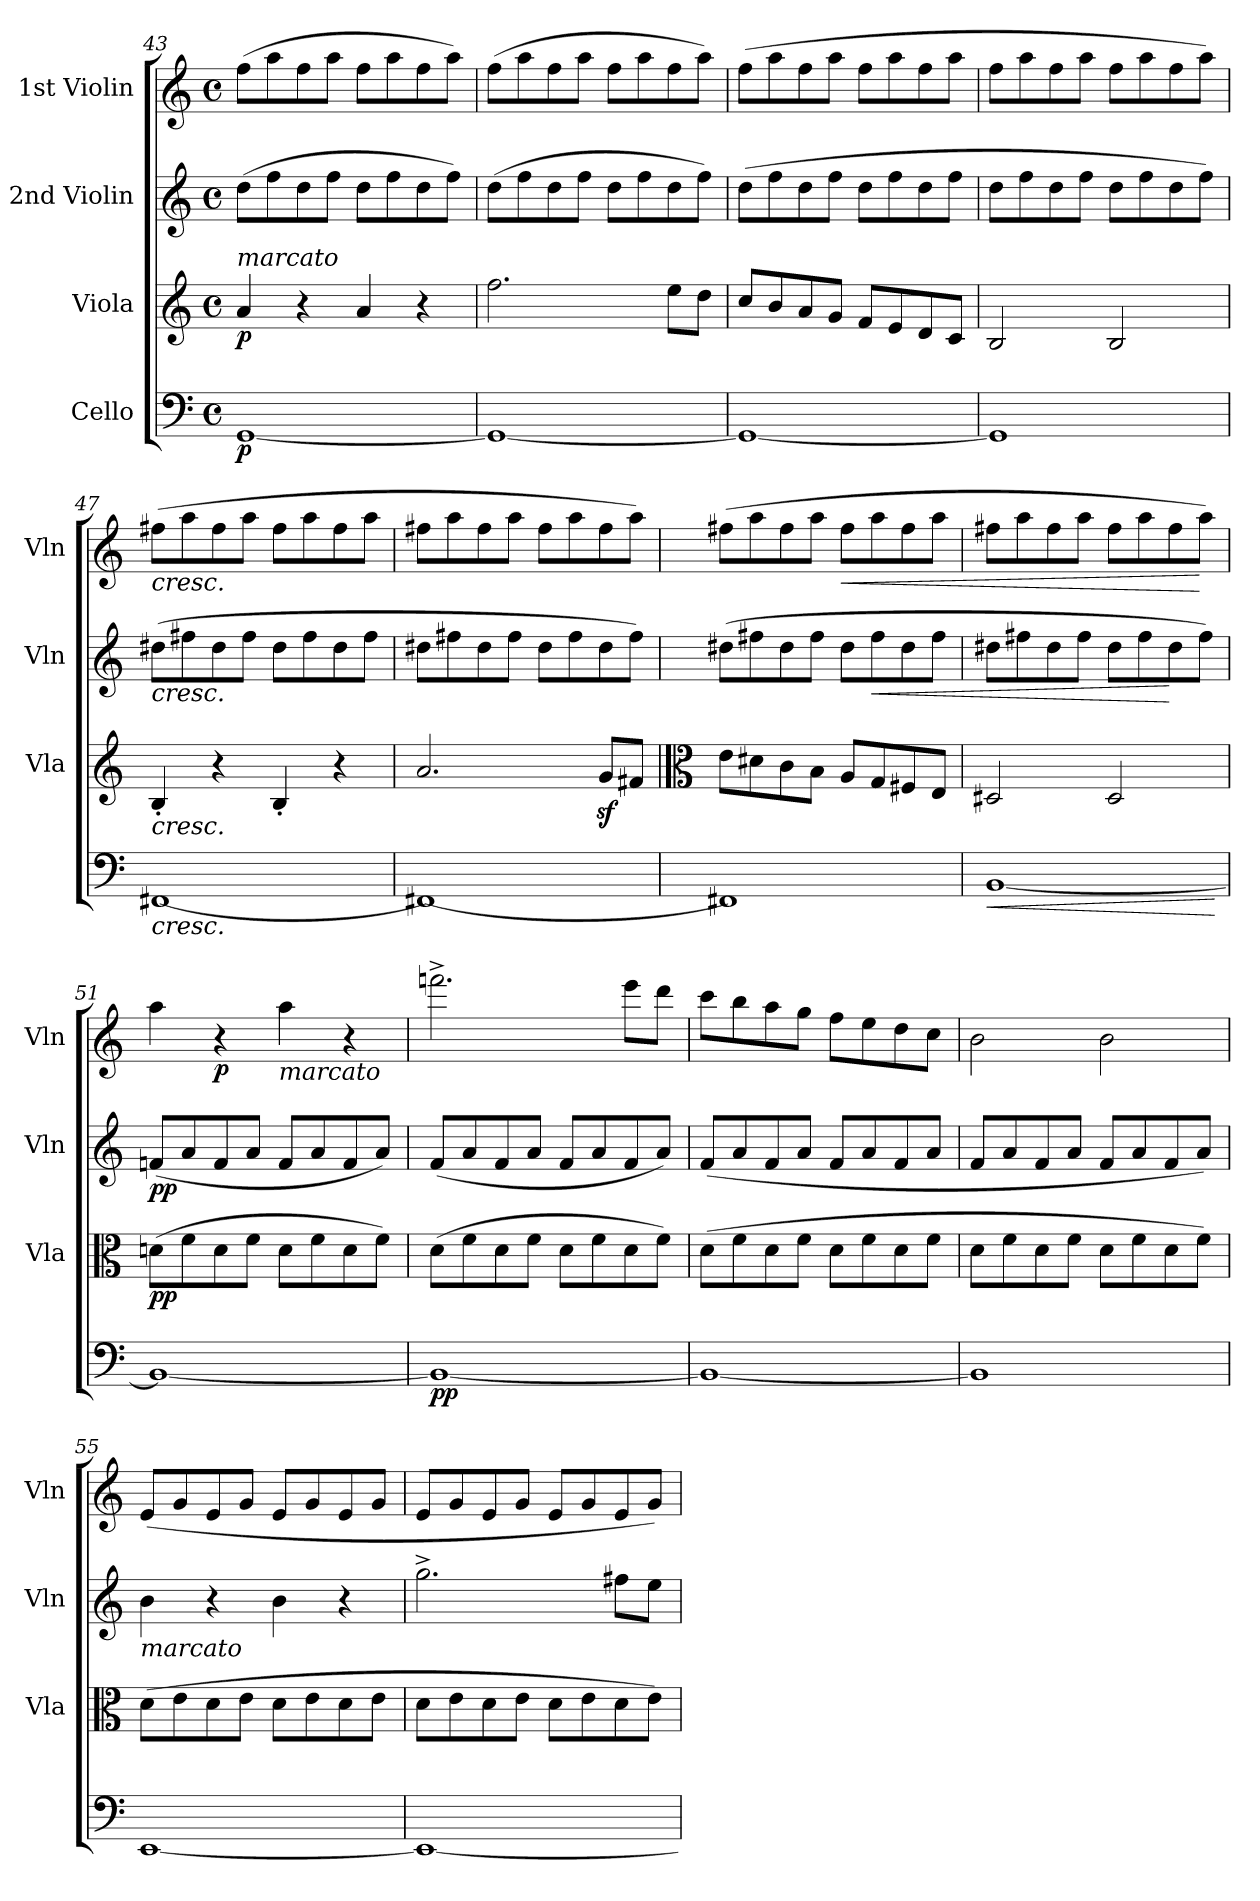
**kern	**dynam	**kern	**dynam	**kern	**dynam	**kern	**dynam
*part4	*part4	*part3	*part3	*part2	*part2	*part1	*part1
*staff4	*staff4	*staff3	*staff3	*staff2	*staff2	*staff1	*staff1
*I"Cello	*	*I"Viola	*	*I"2nd Violin	*	*I"1st Violin	*
*	*	*I'Vla	*	*I'Vln	*	*I'Vln	*
*clefF4	*	*clefG2	*	*clefG2	*	*clefG2	*
*k[]	*	*k[]	*	*k[]	*	*k[]	*
*C:	*	*C:	*	*C:	*	*C:	*
*M4/4	*	*M4/4	*	*M4/4	*	*M4/4	*
*met(c)	*	*met(c)	*	*met(c)	*	*met(c)	*
=43	=43	=43	=43	=43	=43	=43	=43
!	!	!LO:TX:a:i:t=marcato	!	!	!	!	!
!	!LO:DY:b	!	!LO:DY:b	!	!	!	!
[1GG	p	4a/	p	(8dd\L	.	(8ff\L	.
.	.	.	.	8ff\	.	8aa\	.
.	.	4r	.	8dd\	.	8ff\	.
.	.	.	.	8ff\J	.	8aa\J	.
.	.	4a/	.	8dd\L	.	8ff\L	.
.	.	.	.	8ff\	.	8aa\	.
.	.	4r	.	8dd\	.	8ff\	.
.	.	.	.	8ff\J)	.	8aa\J)	.
!!LO:LB:g=z
=44	=44	=44	=44	=44	=44	=44	=44
1GG_	.	2.ff\	.	(8dd\L	.	(8ff\L	.
.	.	.	.	8ff\	.	8aa\	.
.	.	.	.	8dd\	.	8ff\	.
.	.	.	.	8ff\J	.	8aa\J	.
.	.	.	.	8dd\L	.	8ff\L	.
.	.	.	.	8ff\	.	8aa\	.
.	.	8ee\L	.	8dd\	.	8ff\	.
.	.	8dd\J	.	8ff\J)	.	8aa\J)	.
=45	=45	=45	=45	=45	=45	=45	=45
1GG_	.	8cc/L	.	(8dd\L	.	(8ff\L	.
.	.	8b/	.	8ff\	.	8aa\	.
.	.	8a/	.	8dd\	.	8ff\	.
.	.	8g/J	.	8ff\J	.	8aa\J	.
.	.	8f/L	.	8dd\L	.	8ff\L	.
.	.	8e/	.	8ff\	.	8aa\	.
.	.	8d/	.	8dd\	.	8ff\	.
.	.	8c/J	.	8ff\J	.	8aa\J	.
=46	=46	=46	=46	=46	=46	=46	=46
1GG]	.	2B/	.	8dd\L	.	8ff\L	.
.	.	.	.	8ff\	.	8aa\	.
.	.	.	.	8dd\	.	8ff\	.
.	.	.	.	8ff\J	.	8aa\J	.
.	.	2B/	.	8dd\L	.	8ff\L	.
.	.	.	.	8ff\	.	8aa\	.
.	.	.	.	8dd\	.	8ff\	.
.	.	.	.	8ff\J)	.	8aa\J)	.
=47	=47	=47	=47	=47	=47	=47	=47
!	!	!	!	!	!	!LO:TX:b:i:t=cresc.	!
!	!	!	!	!LO:TX:b:i:t=cresc.	!	!	!
!	!	!LO:TX:b:i:t=cresc.	!	!	!	!	!
!LO:TX:b:i:t=cresc.	!	!	!	!	!	!	!
[1FF#X	.	4B'/	.	(8dd#X\L	.	(8ff#X\L	.
.	.	.	.	8ff#X\	.	8aa\	.
.	.	4r	.	8dd#\	.	8ff#\	.
.	.	.	.	8ff#\J	.	8aa\J	.
.	.	4B'/	.	8dd#\L	.	8ff#\L	.
.	.	.	.	8ff#\	.	8aa\	.
.	.	4r	.	8dd#\	.	8ff#\	.
.	.	.	.	8ff#\J	.	8aa\J	.
=48	=48	=48	=48	=48	=48	=48	=48
1FF#X_	.	2.a/	.	8dd#X\L	.	8ff#X\L	.
.	.	.	.	8ff#X\	.	8aa\	.
.	.	.	.	8dd#\	.	8ff#\	.
.	.	.	.	8ff#\J	.	8aa\J	.
.	.	.	.	8dd#\L	.	8ff#\L	.
.	.	.	.	8ff#\	.	8aa\	.
.	.	8gz</L	.	8dd#\	.	8ff#\	.
.	.	8f#X/J	.	8ff#\J)	.	8aa\J)	.
=49	=49	=49	=49	=49	=49	=49	=49
*	*	*clefC3	*	*	*	*	*
1FF#X]	.	8e\L	.	(8dd#X\L	.	(8ff#X\L	.
.	.	8d#X\	.	8ff#X\	.	8aa\	.
.	.	8c\	.	8dd#\	.	8ff#\	.
.	.	8B\J	.	8ff#\J	.	8aa\J	.
!	!	!	!	!	!	!	!LO:HP:b
.	.	8A/L	.	8dd#\L	.	8ff#\L	<
!	!	!	!	!	!LO:HP:b	!	!
.	.	8G/	.	8ff#\	<	8aa\	.
.	.	8F#X/	.	8dd#\	.	8ff#\	.
.	.	8E/J	.	8ff#\J	.	8aa\J	.
=50	=50	=50	=50	=50	=50	=50	=50
!	!LO:HP:b	!	!	!	!	!	!
[1BB	<	2D#X/	.	8dd#X\L	.	8ff#X\L	.
.	.	.	.	8ff#X\	.	8aa\	.
.	.	.	.	8dd#\	.	8ff#\	.
.	.	.	.	8ff#\J	.	8aa\J	.
.	.	2D#/	.	8dd#\L	.	8ff#\L	.
.	.	.	.	8ff#\	.	8aa\	.
.	.	.	.	8dd#\	[	8ff#\	.
.	.	.	.	8ff#\J)	.	8aa\J)	[
.	[	.	.	.	.	.	.
=51	=51	=51	=51	=51	=51	=51	=51
!	!	!	!LO:DY:b	!	!LO:DY:b	!	!
1BB_	.	(8dn\L	pp	(8fn/L	pp	4aa\	.
.	.	8f\	.	8a/	.	.	.
!	!	!	!	!	!	!	!LO:DY:b
.	.	8d\	.	8f/	.	4r	p
.	.	8f\J	.	8a/J	.	.	.
!	!	!	!	!	!	!LO:TX:b:i:t=marcato	!
.	.	8d\L	.	8f/L	.	4aa\	.
.	.	8f\	.	8a/	.	.	.
.	.	8d\	.	8f/	.	4r	.
.	.	8f\J)	.	8a/J)	.	.	.
!!LO:LB:g=z
=52	=52	=52	=52	=52	=52	=52	=52
!	!LO:DY:b	!	!	!	!	!	!
1BB_	pp	(8d\L	.	(8f/L	.	2.fffn^\	.
.	.	8f\	.	8a/	.	.	.
.	.	8d\	.	8f/	.	.	.
.	.	8f\J	.	8a/J	.	.	.
.	.	8d\L	.	8f/L	.	.	.
.	.	8f\	.	8a/	.	.	.
.	.	8d\	.	8f/	.	8eee\L	.
.	.	8f\J)	.	8a/J)	.	8ddd\J	.
=53	=53	=53	=53	=53	=53	=53	=53
1BB_	.	(8d\L	.	(8f/L	.	8ccc\L	.
.	.	8f\	.	8a/	.	8bb\	.
.	.	8d\	.	8f/	.	8aa\	.
.	.	8f\J	.	8a/J	.	8gg\J	.
.	.	8d\L	.	8f/L	.	8ff\L	.
.	.	8f\	.	8a/	.	8ee\	.
.	.	8d\	.	8f/	.	8dd\	.
.	.	8f\J	.	8a/J	.	8cc\J	.
=54	=54	=54	=54	=54	=54	=54	=54
1BB]	.	8d\L	.	8f/L	.	2b\	.
.	.	8f\	.	8a/	.	.	.
.	.	8d\	.	8f/	.	.	.
.	.	8f\J	.	8a/J	.	.	.
.	.	8d\L	.	8f/L	.	2b\	.
.	.	8f\	.	8a/	.	.	.
.	.	8d\	.	8f/	.	.	.
.	.	8f\J)	.	8a/J)	.	.	.
=55	=55	=55	=55	=55	=55	=55	=55
!	!	!	!	!LO:TX:b:i:t=marcato	!	!	!
[1EE	.	(8d\L	.	4b\	.	(8e/L	.
.	.	8e\	.	.	.	8g/	.
.	.	8d\	.	4r	.	8e/	.
.	.	8e\J	.	.	.	8g/J	.
.	.	8d\L	.	4b\	.	8e/L	.
.	.	8e\	.	.	.	8g/	.
.	.	8d\	.	4r	.	8e/	.
.	.	8e\J	.	.	.	8g/J	.
=56	=56	=56	=56	=56	=56	=56	=56
1EE_	.	8d\L	.	2.gg^\	.	8e/L	.
.	.	8e\	.	.	.	8g/	.
.	.	8d\	.	.	.	8e/	.
.	.	8e\J	.	.	.	8g/J	.
.	.	8d\L	.	.	.	8e/L	.
.	.	8e\	.	.	.	8g/	.
.	.	8d\	.	8ff#X\L	.	8e/	.
.	.	8e\J)	.	8ee\J	.	8g/J)	.
=	=	=	=	=	=	=	=
*-	*-	*-	*-	*-	*-	*-	*-
